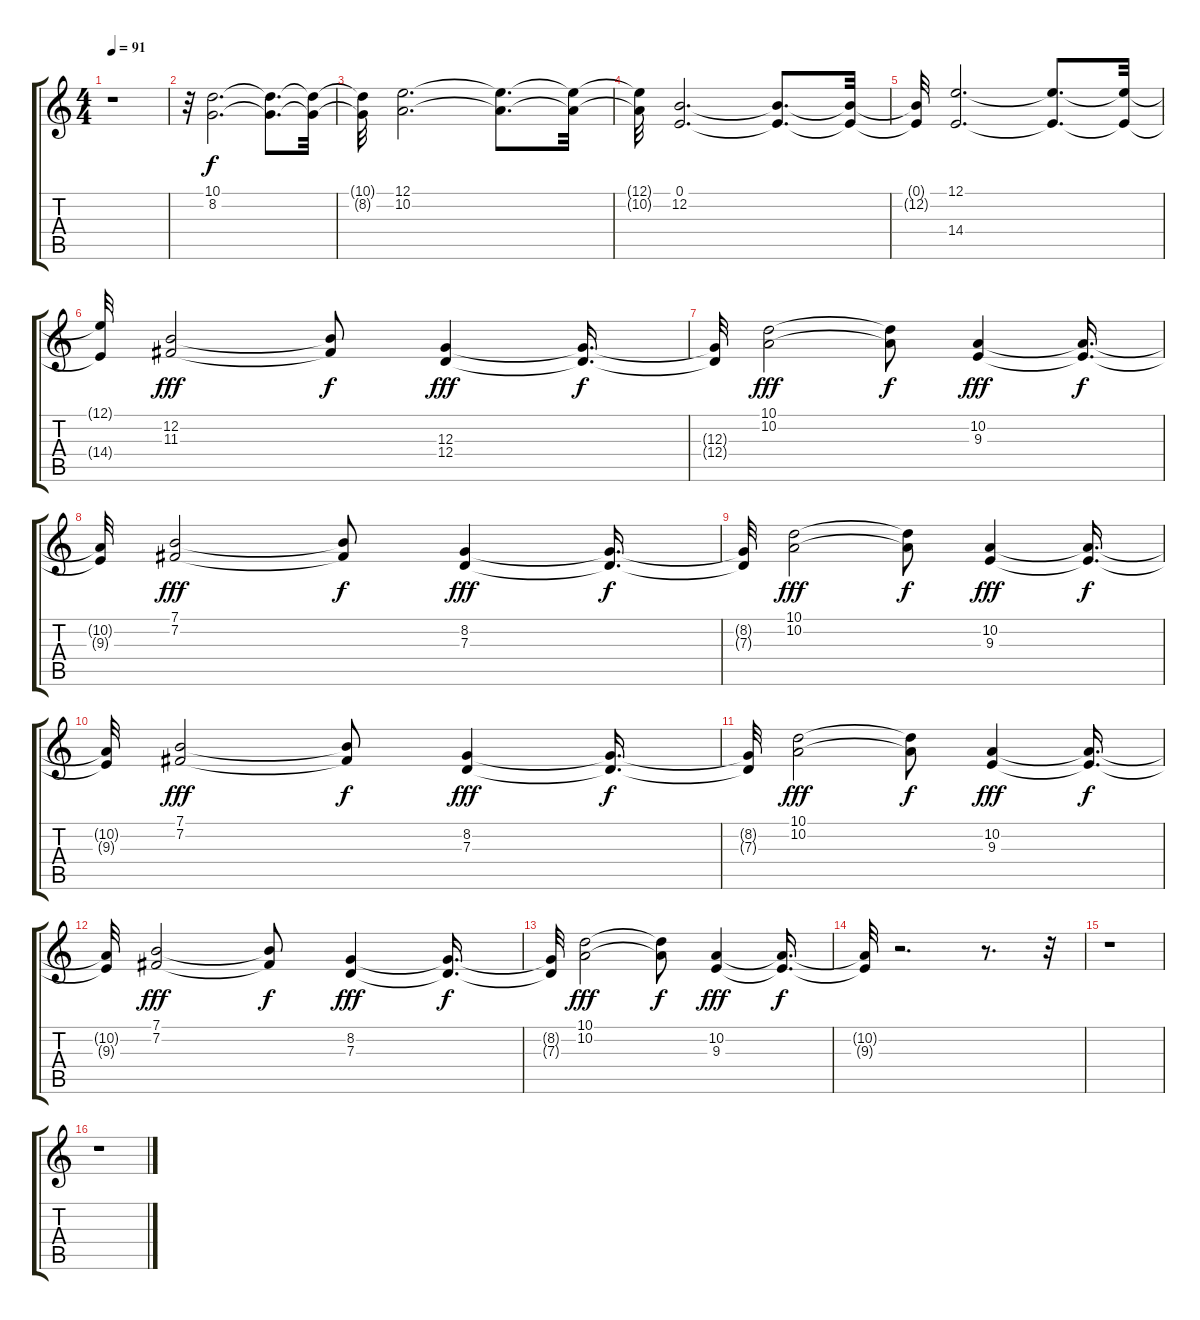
\track "" {instrument stringensemble1}
\staff {score tabs}
\tuning (E4 B3 G3 D3 A2 E2) {hide}
\ts (4 4)
\tempo 91
\clef g2
\ks c
r.1{dy f} |
r.32 (10.1 8.2).2{d volume 12} (10.1{t} 8.2{t}).8{d} (10.1{t} 8.2{t}).32 |
(10.1{t} 8.2{t}).32 (12.1 10.2).2{d} (12.1{t} 10.2{t}).8{d} (12.1{t} 10.2{t}).32 |
(12.1{t} 10.2{t}).32 (0.1 12.2).2{d} (0.1{t} 12.2{t}).8{d} (0.1{t} 12.2{t}).32 |
(0.1{t} 12.2{t}).32 (12.1 14.4).2{d} (12.1{t} 14.4{t}).8{d} (12.1{t} 14.4{t}).32 |
(12.1{t} 14.4{t}).32 (12.2 11.3).2{dy fff} (12.2{t} 11.3{t}).8{dy f} (12.3 12.4).4{dy fff} (12.3{t} 12.4{t}).16{d dy f} |
(12.3{t} 12.4{t}).32 (10.1 10.2).2{dy fff} (10.1{t} 10.2{t}).8{dy f} (10.2 9.3).4{dy fff} (10.2{t} 9.3{t}).16{d dy f} |
(10.2{t} 9.3{t}).32 (7.1 7.2).2{dy fff} (7.1{t} 7.2{t}).8{dy f} (8.2 7.3).4{dy fff} (8.2{t} 7.3{t}).16{d dy f} |
(8.2{t} 7.3{t}).32 (10.1 10.2).2{dy fff} (10.1{t} 10.2{t}).8{dy f} (10.2 9.3).4{dy fff} (10.2{t} 9.3{t}).16{d dy f} |
(10.2{t} 9.3{t}).32 (7.1 7.2).2{dy fff} (7.1{t} 7.2{t}).8{dy f} (8.2 7.3).4{dy fff} (8.2{t} 7.3{t}).16{d dy f} |
(8.2{t} 7.3{t}).32 (10.1 10.2).2{dy fff} (10.1{t} 10.2{t}).8{dy f} (10.2 9.3).4{dy fff} (10.2{t} 9.3{t}).16{d dy f} |
(10.2{t} 9.3{t}).32 (7.1 7.2).2{dy fff} (7.1{t} 7.2{t}).8{dy f} (8.2 7.3).4{dy fff} (8.2{t} 7.3{t}).16{d dy f} |
(8.2{t} 7.3{t}).32 (10.1 10.2).2{dy fff} (10.1{t} 10.2{t}).8{dy f} (10.2 9.3).4{dy fff} (10.2{t} 9.3{t}).16{d dy f} |
(10.2{t} 9.3{t}).32 r.2{d} r.8{d} r.32 |
r.1 |
r.1
